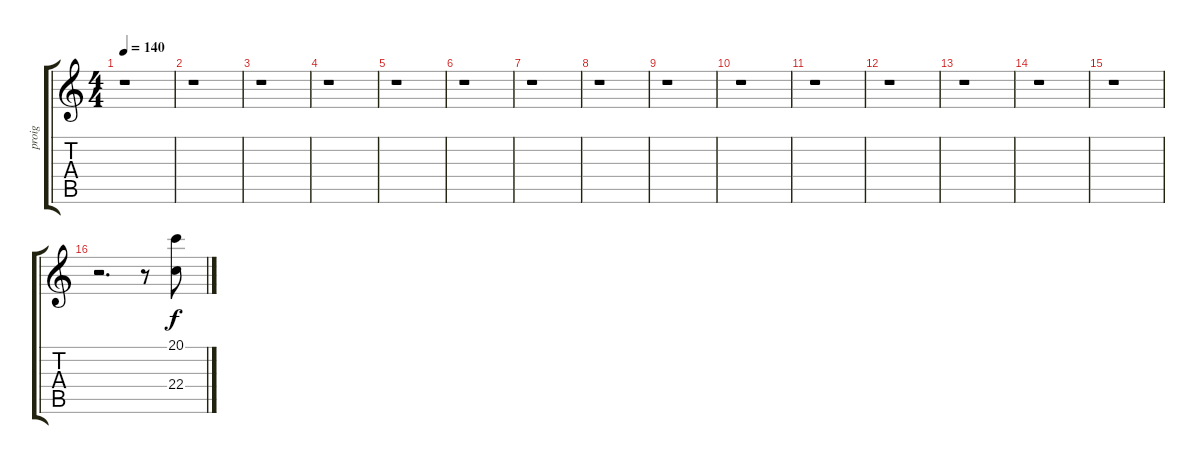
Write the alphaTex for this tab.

\track ("proig" "proig") {instrument stringensemble1}
\staff {score tabs}
\tuning (E4 B3 G3 D3 A2 E2) {hide}
\ts (4 4)
\tempo 140
\clef g2
\ks c
r.1{dy f} |
r.1 |
r.1 |
r.1 |
r.1 |
r.1 |
r.1 |
r.1 |
r.1 |
r.1 |
r.1 |
r.1 |
r.1 |
r.1 |
r.1 |
r.2{d} r.8 (20.1 22.4).8
